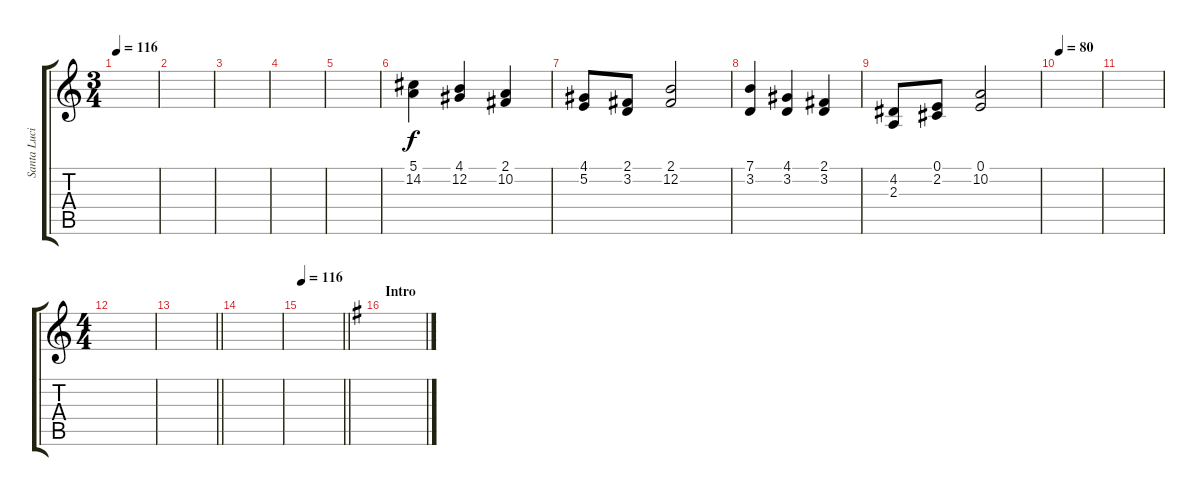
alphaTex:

\track ("Santa Lucia: мелодия 1 (скрипка)" "Santa Luci") {instrument violin}
\staff {score tabs}
\tuning (E4 B3 G3 D3 A2 E2) {hide}
\ts (3 4)
\tempo 116
\clef g2
\ks c
|
|
|
|
|
(5.1 14.2).4 (4.1 12.2).4 (2.1 10.2).4 |
(4.1 5.2).8 (2.1 3.2).8 (2.1 12.2).2 |
(7.1 3.2).4 (4.1 3.2).4 (2.1 3.2).4 |
(4.2 2.3).8 (0.1 2.2).8 (0.1 10.2).2 |
\tempo 80
|
|
\ts (4 4)
|
\barLineRight lightlight
|
|
\tempo 116
\barLineRight lightlight
|
\section ("" "Intro")
\ks eminor
